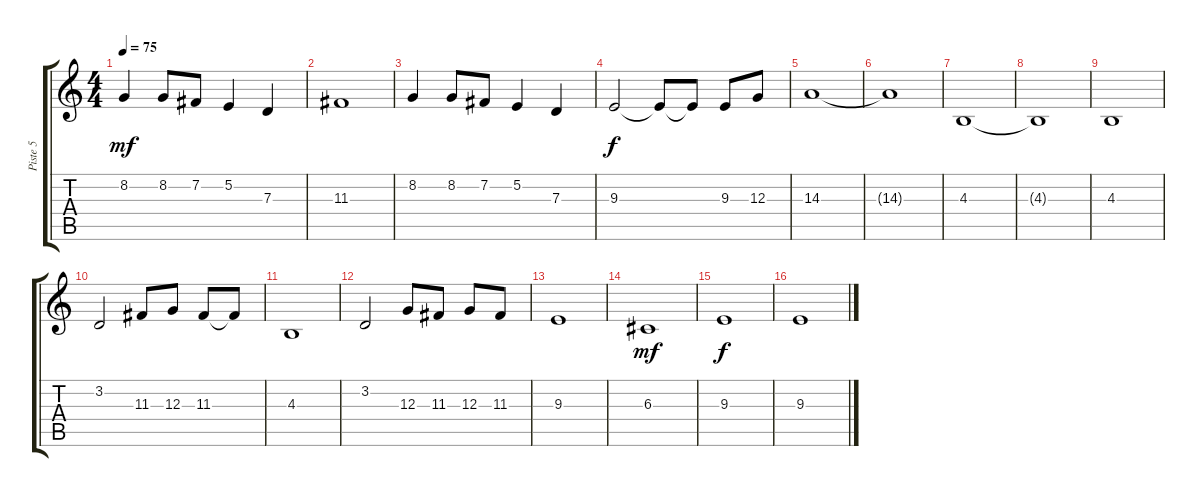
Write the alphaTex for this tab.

\track ("Piste 5" "Piste 5") {instrument violin}
\staff {score tabs}
\tuning (E4 B3 G3 D3 A2 E2) {hide}
\ts (4 4)
\tempo 75
\clef g2
\ks c
8.2.4{dy mf} 8.2.8 7.2.8 5.2.4 7.3.4 |
11.3.1 |
8.2.4 8.2.8 7.2.8 5.2.4 7.3.4 |
9.3.2{dy f} 9.3{t}.8 9.3{t}.8 9.3.8 12.3.8 |
14.3.1 |
14.3{t}.1 |
4.3.1 |
4.3{t}.1 |
4.3.1 |
3.2.2 11.3.8 12.3.8 11.3.8 11.3{t}.8 |
4.3.1 |
3.2.2 12.3.8 11.3.8 12.3.8 11.3.8 |
9.3.1 |
6.3.1{dy mf} |
9.3.1{dy f} |
9.3.1
